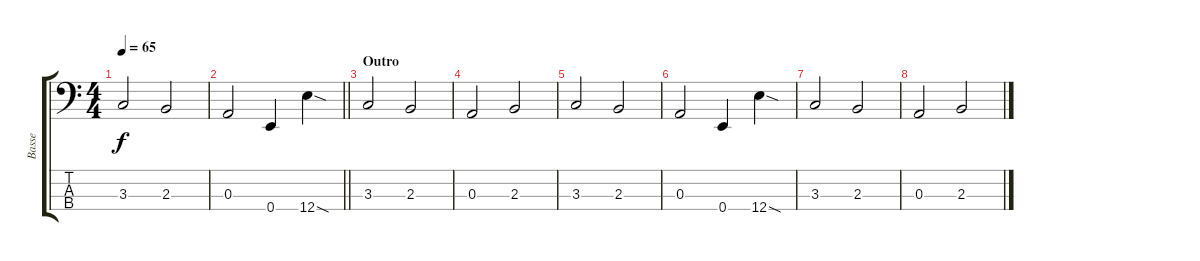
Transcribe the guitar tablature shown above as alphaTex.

\track ("Basse" "Basse") {instrument electricbassfinger}
\staff {score tabs}
\tuning (G2 D2 A1 E1) {hide}
\ts (4 4)
\tempo 65
\clef f4
\ks c
3.3.2{dy f} 2.3.2 |
\barLineRight lightlight
0.3.2 0.4.4 12.4{sod}.4 |
\section ("" "Outro")
3.3.2{volume 6} 2.3.2 |
0.3.2 2.3.2 |
3.3.2 2.3.2 |
0.3.2 0.4.4 12.4{sod}.4 |
3.3.2{volume 0} 2.3.2 |
0.3.2 2.3.2
